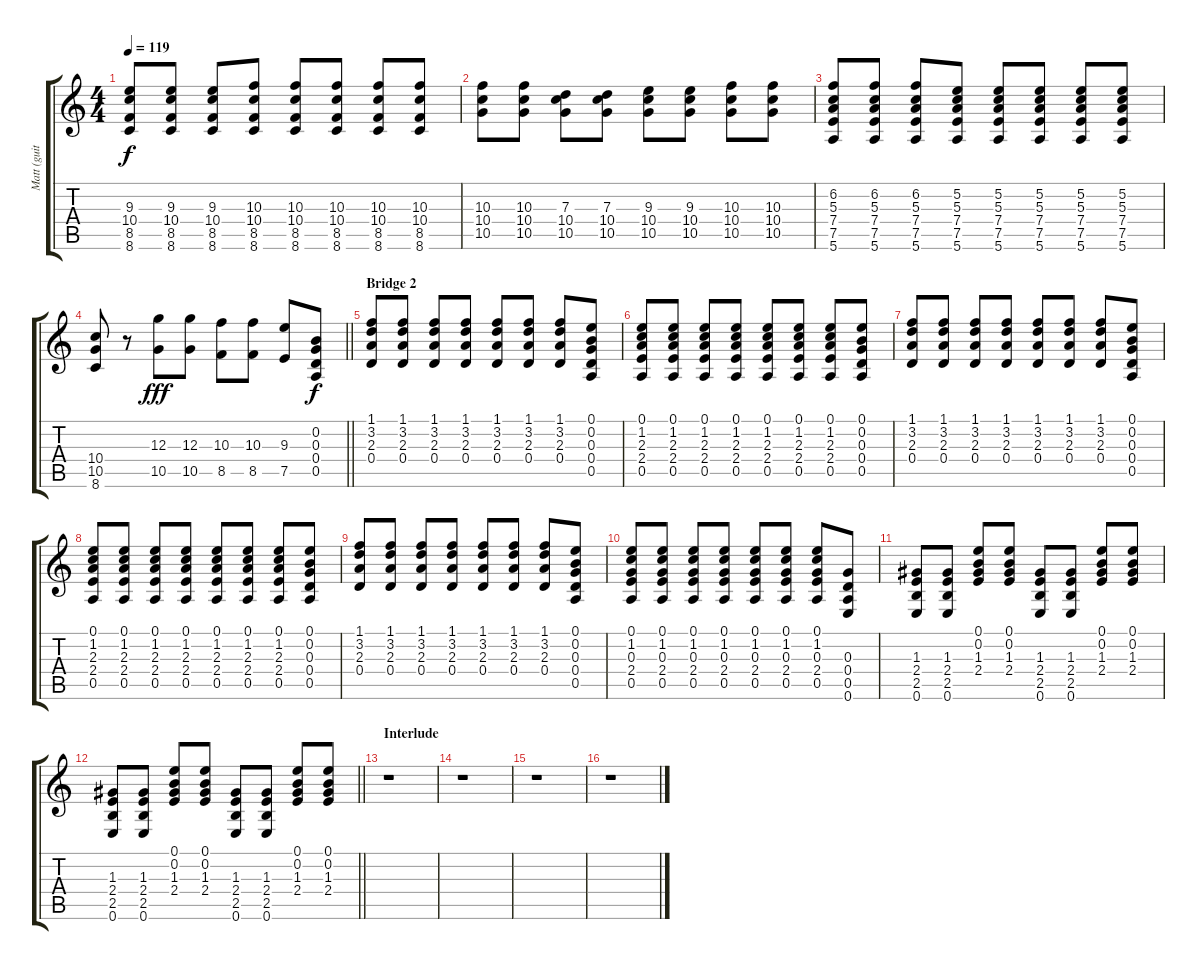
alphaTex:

\track ("Matt (guitar 2)" "Matt (guit") {instrument distortionguitar}
\staff {score tabs}
\tuning (E4 B3 G3 D3 A2 E2) {hide}
\ts (4 4)
\tempo 119
\clef g2
\ks c
(9.3 10.4 8.5 8.6).8{dy f} (9.3 10.4 8.5 8.6).8 (9.3 10.4 8.5 8.6).8 (10.3 10.4 8.5 8.6).8 (10.3 10.4 8.5 8.6).8 (10.3 10.4 8.5 8.6).8 (10.3 10.4 8.5 8.6).8 (10.3 10.4 8.5 8.6).8 |
(10.3 10.4 10.5).8 (10.3 10.4 10.5).8 (7.3 10.4 10.5).8 (7.3 10.4 10.5).8 (9.3 10.4 10.5).8 (9.3 10.4 10.5).8 (10.3 10.4 10.5).8 (10.3 10.4 10.5).8 |
(6.2 5.3 7.4 7.5 5.6).8 (6.2 5.3 7.4 7.5 5.6).8 (6.2 5.3 7.4 7.5 5.6).8 (5.2 5.3 7.4 7.5 5.6).8 (5.2 5.3 7.4 7.5 5.6).8 (5.2 5.3 7.4 7.5 5.6).8 (5.2 5.3 7.4 7.5 5.6).8 (5.2 5.3 7.4 7.5 5.6).8 |
\barLineRight lightlight
(10.4 10.5 8.6).8 r.8 (12.3 10.5).8{dy fff} (12.3 10.5).8 (10.3 8.5).8 (10.3 8.5).8 (9.3 7.5).8 (0.2 0.3 0.4 0.5).8{dy f} |
\section ("" "Bridge 2")
(1.1 3.2 2.3 0.4).8 (1.1 3.2 2.3 0.4).8 (1.1 3.2 2.3 0.4).8 (1.1 3.2 2.3 0.4).8 (1.1 3.2 2.3 0.4).8 (1.1 3.2 2.3 0.4).8 (1.1 3.2 2.3 0.4).8 (0.1 0.2 0.3 0.4 0.5).8 |
(0.1 1.2 2.3 2.4 0.5).8 (0.1 1.2 2.3 2.4 0.5).8 (0.1 1.2 2.3 2.4 0.5).8 (0.1 1.2 2.3 2.4 0.5).8 (0.1 1.2 2.3 2.4 0.5).8 (0.1 1.2 2.3 2.4 0.5).8 (0.1 1.2 2.3 2.4 0.5).8 (0.1 0.2 0.3 0.4 0.5).8 |
(1.1 3.2 2.3 0.4).8 (1.1 3.2 2.3 0.4).8 (1.1 3.2 2.3 0.4).8 (1.1 3.2 2.3 0.4).8 (1.1 3.2 2.3 0.4).8 (1.1 3.2 2.3 0.4).8 (1.1 3.2 2.3 0.4).8 (0.1 0.2 0.3 0.4 0.5).8 |
(0.1 1.2 2.3 2.4 0.5).8 (0.1 1.2 2.3 2.4 0.5).8 (0.1 1.2 2.3 2.4 0.5).8 (0.1 1.2 2.3 2.4 0.5).8 (0.1 1.2 2.3 2.4 0.5).8 (0.1 1.2 2.3 2.4 0.5).8 (0.1 1.2 2.3 2.4 0.5).8 (0.1 0.2 0.3 0.4 0.5).8 |
(1.1 3.2 2.3 0.4).8 (1.1 3.2 2.3 0.4).8 (1.1 3.2 2.3 0.4).8 (1.1 3.2 2.3 0.4).8 (1.1 3.2 2.3 0.4).8 (1.1 3.2 2.3 0.4).8 (1.1 3.2 2.3 0.4).8 (0.1 0.2 0.3 0.4 0.5).8 |
(0.1 1.2 0.3 2.4 0.5).8 (0.1 1.2 0.3 2.4 0.5).8 (0.1 1.2 0.3 2.4 0.5).8 (0.1 1.2 0.3 2.4 0.5).8 (0.1 1.2 0.3 2.4 0.5).8 (0.1 1.2 0.3 2.4 0.5).8 (0.1 1.2 0.3 2.4 0.5).8 (0.3 0.4 0.5 0.6).8 |
(1.3 2.4 2.5 0.6).8 (1.3 2.4 2.5 0.6).8 (0.1 0.2 1.3 2.4).8 (0.1 0.2 1.3 2.4).8 (1.3 2.4 2.5 0.6).8 (1.3 2.4 2.5 0.6).8 (0.1 0.2 1.3 2.4).8 (0.1 0.2 1.3 2.4).8 |
\barLineRight lightlight
(1.3 2.4 2.5 0.6).8 (1.3 2.4 2.5 0.6).8 (0.1 0.2 1.3 2.4).8 (0.1 0.2 1.3 2.4).8 (1.3 2.4 2.5 0.6).8 (1.3 2.4 2.5 0.6).8 (0.1 0.2 1.3 2.4).8 (0.1 0.2 1.3 2.4).8 |
\section ("" "Interlude")
r.1 |
r.1 |
r.1 |
r.1
